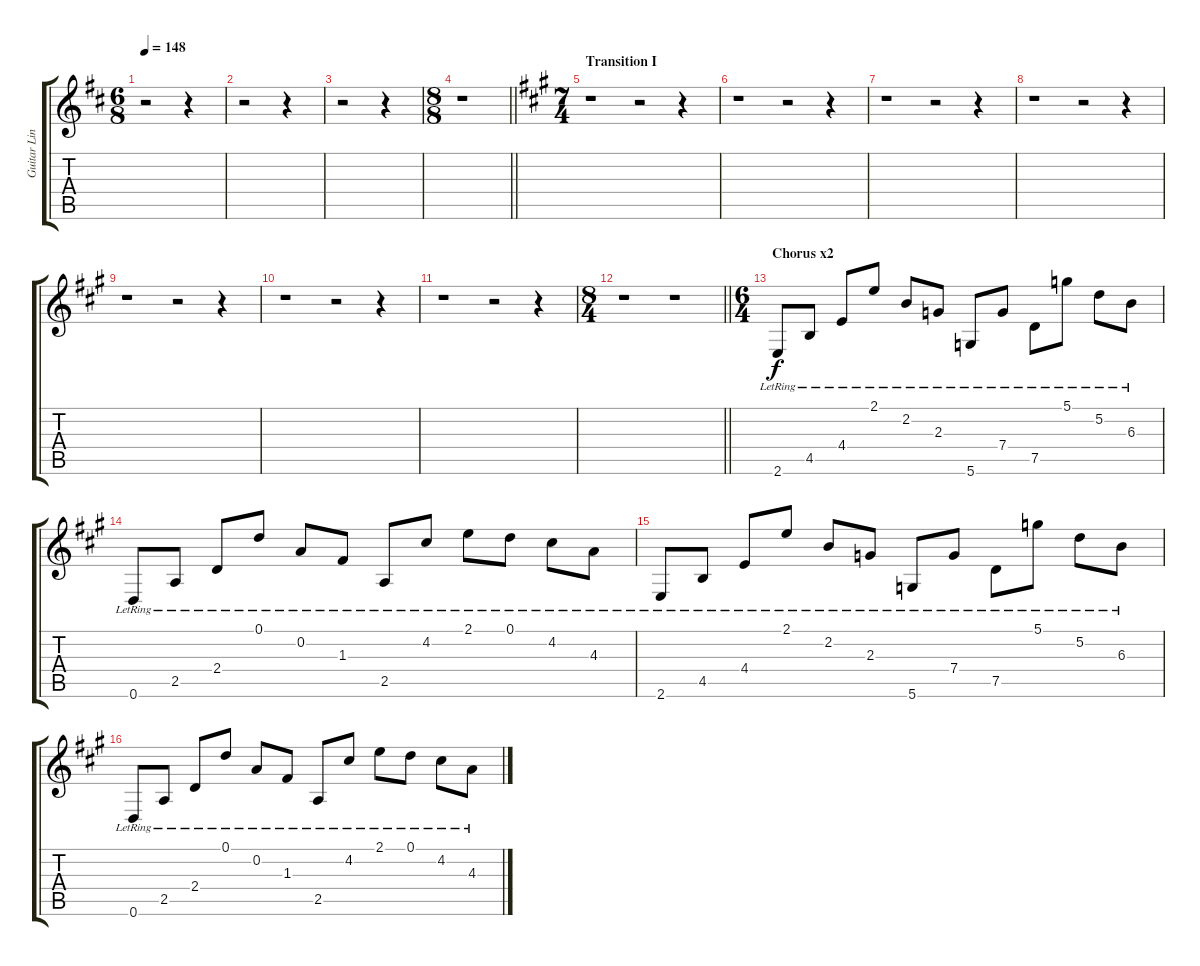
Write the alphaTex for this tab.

\track ("Guitar Line 1 [Clean]" "Guitar Lin") {instrument acousticguitarsteel}
\staff {score tabs}
\tuning (D4 A3 F3 C3 G2 D2) {hide}
\ts (6 8)
\tempo 148
\clef g2
\ks d
r.2{dy f} r.4 |
r.2 r.4 |
r.2 r.4 |
\ts (8 8)
\barLineRight lightlight
r.1 |
\ts (7 4)
\section ("" "Transition I")
\ks a
r.1 r.2 r.4 |
r.1 r.2 r.4 |
r.1 r.2 r.4 |
r.1 r.2 r.4 |
r.1 r.2 r.4 |
r.1 r.2 r.4 |
r.1 r.2 r.4 |
\ts (8 4)
\barLineRight lightlight
r.1 r.1 |
\ts (6 4)
\section ("" "Chorus x2")
2.6{lr}.8 4.5{lr}.8 4.4{lr}.8 2.1{lr}.8 2.2{lr}.8 2.3{lr}.8 5.6{lr}.8 7.4{lr}.8 7.5{lr}.8 5.1{lr}.8 5.2{lr}.8 6.3{lr}.8 |
0.6{lr}.8 2.5{lr}.8 2.4{lr}.8 0.1{lr}.8 0.2{lr}.8 1.3{lr}.8 2.5{lr}.8 4.2{lr}.8 2.1{lr}.8 0.1{lr}.8 4.2{lr}.8 4.3{lr}.8 |
2.6{lr}.8 4.5{lr}.8 4.4{lr}.8 2.1{lr}.8 2.2{lr}.8 2.3{lr}.8 5.6{lr}.8 7.4{lr}.8 7.5{lr}.8 5.1{lr}.8 5.2{lr}.8 6.3{lr}.8 |
0.6{lr}.8 2.5{lr}.8 2.4{lr}.8 0.1{lr}.8 0.2{lr}.8 1.3{lr}.8 2.5{lr}.8 4.2{lr}.8 2.1{lr}.8 0.1{lr}.8 4.2{lr}.8 4.3{lr}.8
